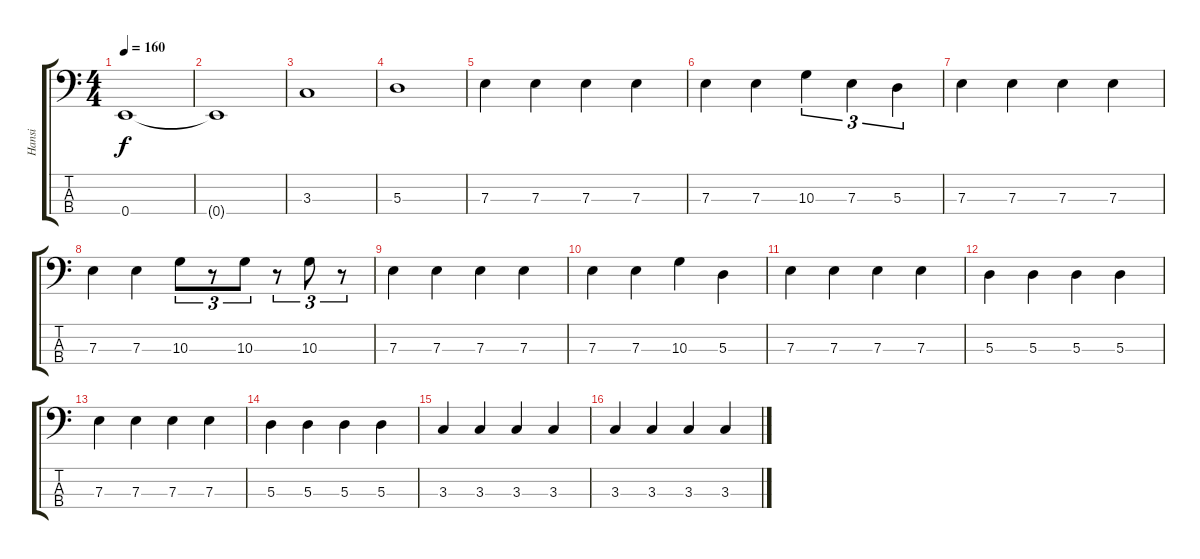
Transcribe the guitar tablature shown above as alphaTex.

\track ("Hansi" "Hansi") {instrument electricbasspick}
\staff {score tabs}
\tuning (G2 D2 A1 E1) {hide}
\ts (4 4)
\tempo 160
\clef f4
\ks c
0.4.1{dy f} |
0.4{t}.1 |
3.3.1 |
5.3.1 |
7.3.4 7.3.4 7.3.4 7.3.4 |
7.3.4 7.3.4 10.3.4{tu (3 2)} 7.3.4{tu (3 2)} 5.3.4{tu (3 2)} |
7.3.4 7.3.4 7.3.4 7.3.4 |
7.3.4 7.3.4 10.3.8{tu (3 2)} r.8{tu (3 2)} 10.3.8{tu (3 2)} r.8{tu (3 2)} 10.3.8{tu (3 2)} r.8{tu (3 2)} |
7.3.4 7.3.4 7.3.4 7.3.4 |
7.3.4 7.3.4 10.3.4 5.3.4 |
7.3.4 7.3.4 7.3.4 7.3.4 |
5.3.4 5.3.4 5.3.4 5.3.4 |
7.3.4 7.3.4 7.3.4 7.3.4 |
5.3.4 5.3.4 5.3.4 5.3.4 |
3.3.4 3.3.4 3.3.4 3.3.4 |
3.3.4 3.3.4 3.3.4 3.3.4
